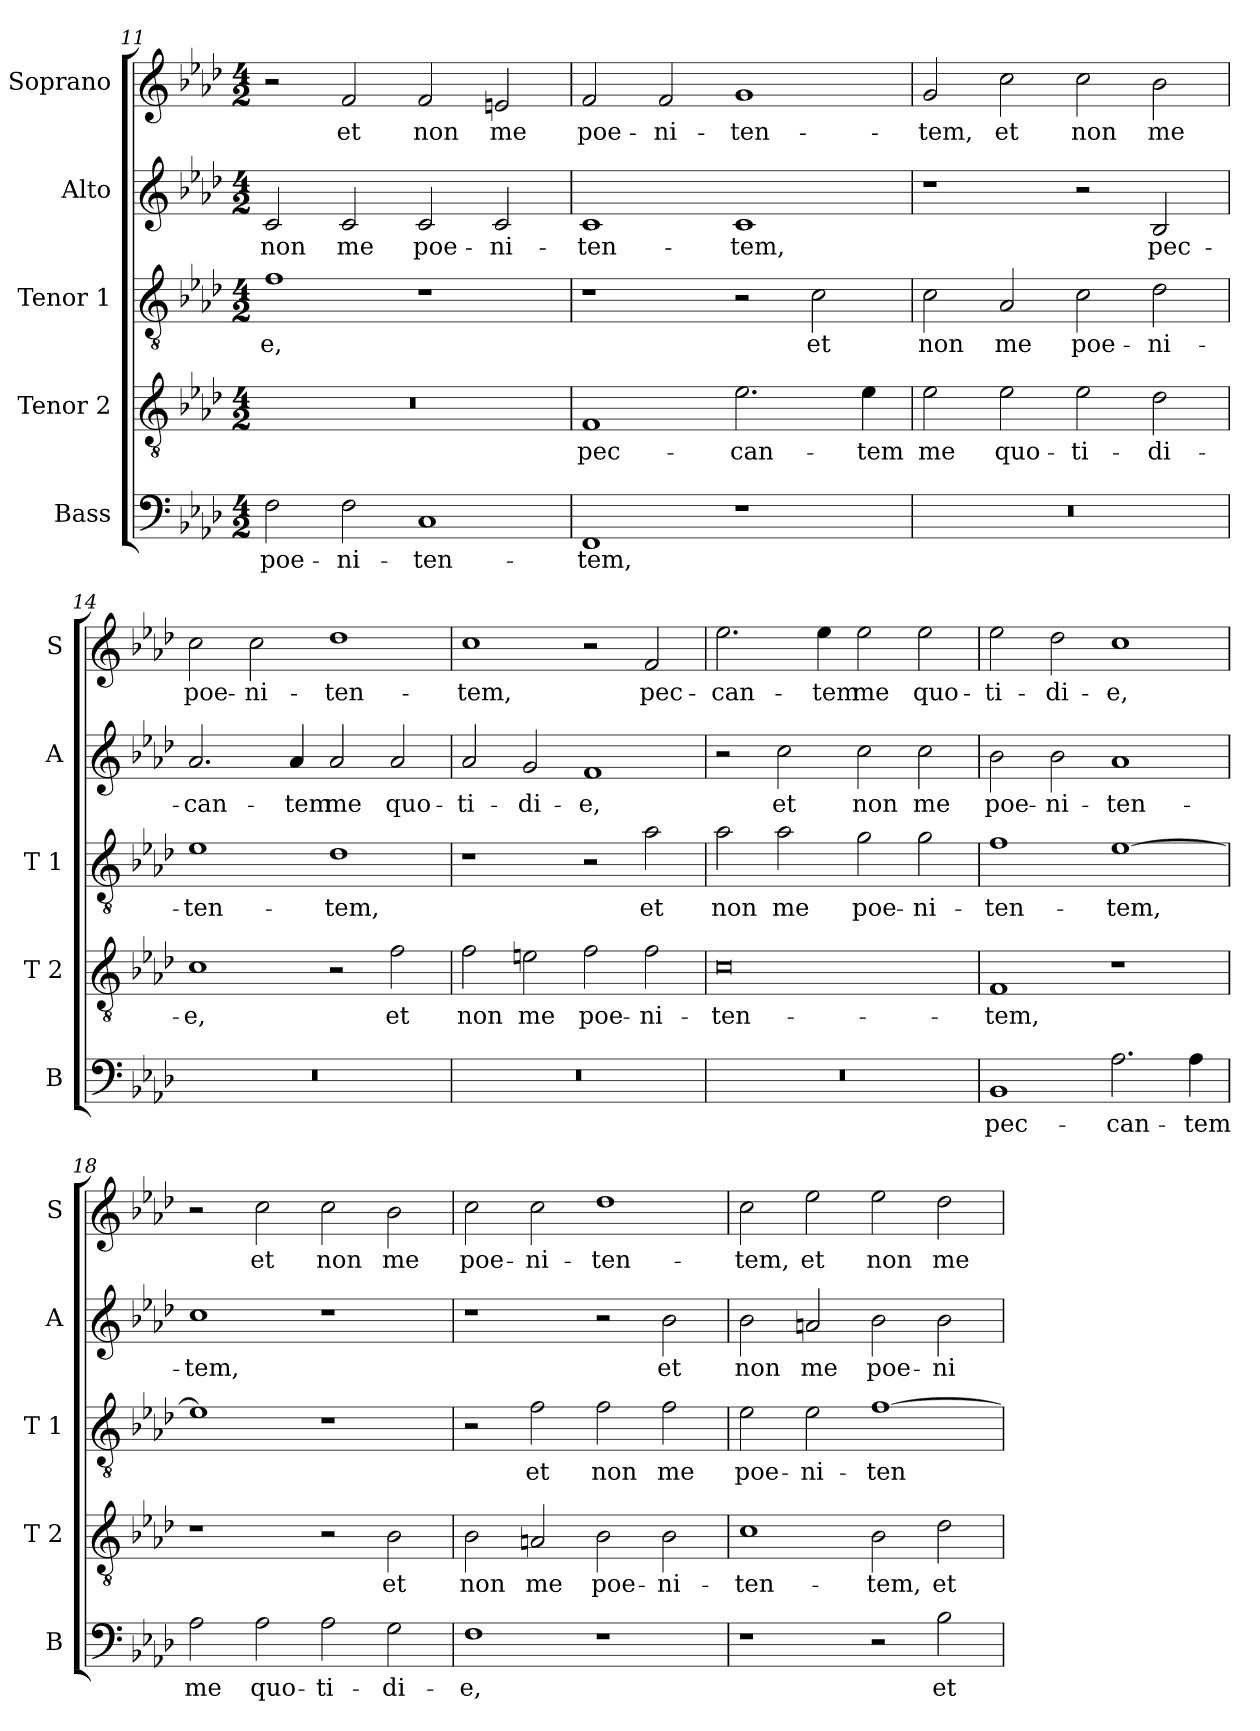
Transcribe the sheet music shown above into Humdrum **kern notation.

**kern	**text	**kern	**text	**kern	**text	**kern	**text	**kern	**text
*part5	*part5	*part4	*part4	*part3	*part3	*part2	*part2	*part1	*part1
*staff5	*staff5	*staff4	*staff4	*staff3	*staff3	*staff2	*staff2	*staff1	*staff1
*I"Bass	*	*I"Tenor 2	*	*I"Tenor 1	*	*I"Alto	*	*I"Soprano	*
*I'B	*	*I'T 2	*	*I'T 1	*	*I'A	*	*I'S	*
!!LO:LB:g=z
*clefF4	*	*clefGv2	*	*clefGv2	*	*clefG2	*	*clefG2	*
*k[b-e-a-d-]	*	*k[b-e-a-d-]	*	*k[b-e-a-d-]	*	*k[b-e-a-d-]	*	*k[b-e-a-d-]	*
*A-:	*	*A-:	*	*A-:	*	*A-:	*	*A-:	*
*M4/2	*	*M4/2	*	*M4/2	*	*M4/2	*	*M4/2	*
=11	=11	=11	=11	=11	=11	=11	=11	=11	=11
!	!LO:LY:b	!	!	!	!LO:LY:b	!	!LO:LY:b	!	!
2F\	poe-	0r	.	1f	-e,	2c/	non	2r	.
!	!LO:LY:b	!	!	!	!	!	!LO:LY:b	!	!LO:LY:b
2F\	-ni-	.	.	.	.	2c/	me	2f/	et
!	!LO:LY:b	!	!	!	!	!	!LO:LY:b	!	!LO:LY:b
1C	-ten-	.	.	1r	.	2c/	poe-	2f/	non
!	!	!	!	!	!	!	!LO:LY:b	!	!LO:LY:b
.	.	.	.	.	.	2c/	-ni-	2en/	me
=12	=12	=12	=12	=12	=12	=12	=12	=12	=12
!	!LO:LY:b	!	!LO:LY:b	!	!	!	!LO:LY:b	!	!LO:LY:b
1FF	-tem,	1F	pec-	1r	.	1c	-ten-	2f/	poe-
!	!	!	!	!	!	!	!	!	!LO:LY:b
.	.	.	.	.	.	.	.	2f/	-ni-
!	!	!	!LO:LY:b	!	!	!	!LO:LY:b	!	!LO:LY:b
1r	.	2.e-\	-can-	2r	.	1c	-tem,	1g	-ten-
!	!	!	!	!	!LO:LY:b	!	!	!	!
.	.	.	.	2c\	et	.	.	.	.
!	!	!	!LO:LY:b	!	!	!	!	!	!
.	.	4e-\	-tem	.	.	.	.	.	.
=13	=13	=13	=13	=13	=13	=13	=13	=13	=13
!	!	!	!LO:LY:b	!	!LO:LY:b	!	!	!	!LO:LY:b
0r	.	2e-\	me	2c\	non	1r	.	2g/	-tem,
!	!	!	!LO:LY:b	!	!LO:LY:b	!	!	!	!LO:LY:b
.	.	2e-\	quo-	2A-/	me	.	.	2cc\	et
!	!	!	!LO:LY:b	!	!LO:LY:b	!	!	!	!LO:LY:b
.	.	2e-\	-ti-	2c\	poe-	2r	.	2cc\	non
!	!	!	!LO:LY:b	!	!LO:LY:b	!	!LO:LY:b	!	!LO:LY:b
.	.	2d-\	-di-	2d-\	-ni-	2B-/	pec-	2b-\	me
=14	=14	=14	=14	=14	=14	=14	=14	=14	=14
!	!	!	!LO:LY:b	!	!LO:LY:b	!	!LO:LY:b	!	!LO:LY:b
0r	.	1c	-e,	1e-	-ten-	2.a-/	-can-	2cc\	poe-
!	!	!	!	!	!	!	!	!	!LO:LY:b
.	.	.	.	.	.	.	.	2cc\	-ni-
!	!	!	!	!	!	!	!LO:LY:b	!	!
.	.	.	.	.	.	4a-/	-tem	.	.
!	!	!	!	!	!LO:LY:b	!	!LO:LY:b	!	!LO:LY:b
.	.	2r	.	1d-	-tem,	2a-/	me	1dd-	-ten-
!	!	!	!LO:LY:b	!	!	!	!LO:LY:b	!	!
.	.	2f\	et	.	.	2a-/	quo-	.	.
=15	=15	=15	=15	=15	=15	=15	=15	=15	=15
!	!	!	!LO:LY:b	!	!	!	!LO:LY:b	!	!LO:LY:b
0r	.	2f\	non	1r	.	2a-/	-ti-	1cc	-tem,
!	!	!	!LO:LY:b	!	!	!	!LO:LY:b	!	!
.	.	2en\	me	.	.	2g/	-di-	.	.
!	!	!	!LO:LY:b	!	!	!	!LO:LY:b	!	!
.	.	2f\	poe-	2r	.	1f	-e,	2r	.
!	!	!	!LO:LY:b	!	!LO:LY:b	!	!	!	!LO:LY:b
.	.	2f\	-ni-	2a-\	et	.	.	2f/	pec-
!!LO:PB:g=z
=16	=16	=16	=16	=16	=16	=16	=16	=16	=16
!	!	!	!LO:LY:b	!	!LO:LY:b	!	!	!	!LO:LY:b
0r	.	0c	-ten-	2a-\	non	2r	.	2.ee-\	-can-
!	!	!	!	!	!LO:LY:b	!	!LO:LY:b	!	!
.	.	.	.	2a-\	me	2cc\	et	.	.
!	!	!	!	!	!	!	!	!	!LO:LY:b
.	.	.	.	.	.	.	.	4ee-\	-tem
!	!	!	!	!	!LO:LY:b	!	!LO:LY:b	!	!LO:LY:b
.	.	.	.	2g\	poe-	2cc\	non	2ee-\	me
!	!	!	!	!	!LO:LY:b	!	!LO:LY:b	!	!LO:LY:b
.	.	.	.	2g\	-ni-	2cc\	me	2ee-\	quo-
=17	=17	=17	=17	=17	=17	=17	=17	=17	=17
!	!LO:LY:b	!	!LO:LY:b	!	!LO:LY:b	!	!LO:LY:b	!	!LO:LY:b
1BB-	pec-	1F	-tem,	1f	-ten-	2b-\	poe-	2ee-\	-ti-
!	!	!	!	!	!	!	!LO:LY:b	!	!LO:LY:b
.	.	.	.	.	.	2b-\	-ni-	2dd-\	-di-
!	!LO:LY:b	!	!	!	!LO:LY:b	!	!LO:LY:b	!	!LO:LY:b
2.A-\	-can-	1r	.	[1e-	-tem,	1a-	-ten-	1cc	-e,
!	!LO:LY:b	!	!	!	!	!	!	!	!
4A-\	-tem	.	.	.	.	.	.	.	.
=18	=18	=18	=18	=18	=18	=18	=18	=18	=18
!	!LO:LY:b	!	!	!	!	!	!LO:LY:b	!	!
2A-\	me	1r	.	1e-]	.	1cc	-tem,	2r	.
!	!LO:LY:b	!	!	!	!	!	!	!	!LO:LY:b
2A-\	quo-	.	.	.	.	.	.	2cc\	et
!	!LO:LY:b	!	!	!	!	!	!	!	!LO:LY:b
2A-\	-ti-	2r	.	1r	.	1r	.	2cc\	non
!	!LO:LY:b	!	!LO:LY:b	!	!	!	!	!	!LO:LY:b
2G\	-di-	2B-\	et	.	.	.	.	2b-\	me
=19	=19	=19	=19	=19	=19	=19	=19	=19	=19
!	!LO:LY:b	!	!LO:LY:b	!	!	!	!	!	!LO:LY:b
1F	-e,	2B-\	non	2r	.	1r	.	2cc\	poe-
!	!	!	!LO:LY:b	!	!LO:LY:b	!	!	!	!LO:LY:b
.	.	2An/	me	2f\	et	.	.	2cc\	-ni-
!	!	!	!LO:LY:b	!	!LO:LY:b	!	!	!	!LO:LY:b
1r	.	2B-\	poe-	2f\	non	2r	.	1dd-	-ten-
!	!	!	!LO:LY:b	!	!LO:LY:b	!	!LO:LY:b	!	!
.	.	2B-\	-ni-	2f\	me	2b-\	et	.	.
=20	=20	=20	=20	=20	=20	=20	=20	=20	=20
!	!	!	!LO:LY:b	!	!LO:LY:b	!	!LO:LY:b	!	!LO:LY:b
1r	.	1c	-ten-	2e-\	poe-	2b-\	non	2cc\	-tem,
!	!	!	!	!	!LO:LY:b	!	!LO:LY:b	!	!LO:LY:b
.	.	.	.	2e-\	-ni-	2an/	me	2ee-\	et
!	!	!	!LO:LY:b	!	!LO:LY:b	!	!LO:LY:b	!	!LO:LY:b
2r	.	2B-\	-tem,	[1f	-ten-	2b-\	poe-	2ee-\	non
!	!LO:LY:b	!	!LO:LY:b	!	!	!	!LO:LY:b	!	!LO:LY:b
2B-\	et	2d-\	et	.	.	2b-\	-ni-	2dd-\	me
=	=	=	=	=	=	=	=	=	=
*-	*-	*-	*-	*-	*-	*-	*-	*-	*-
